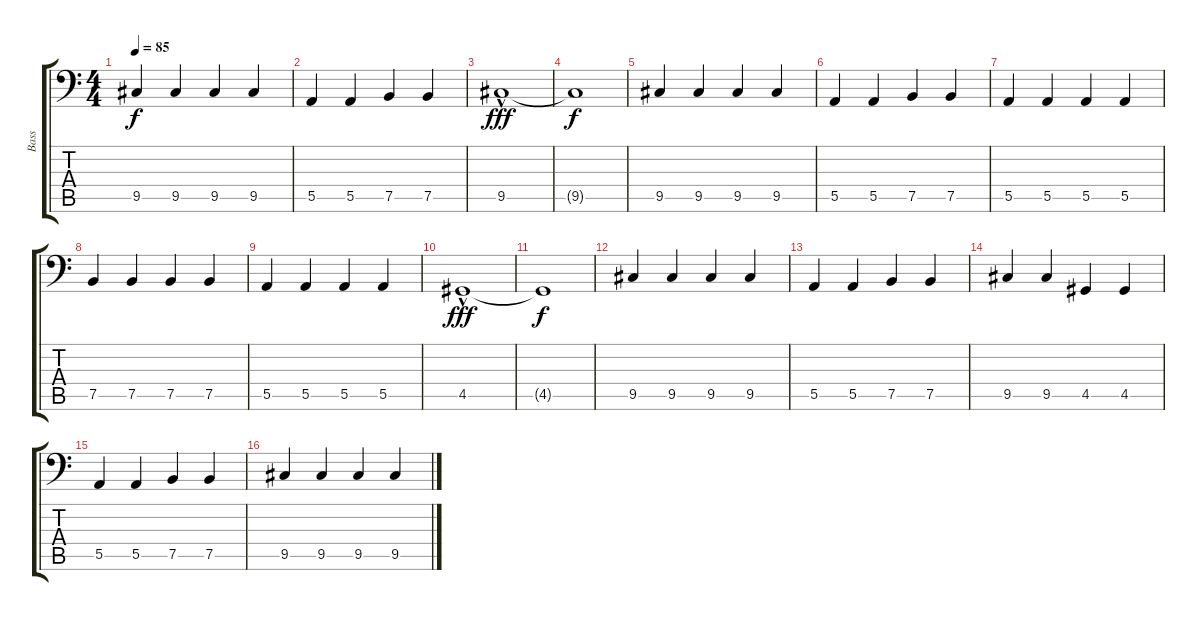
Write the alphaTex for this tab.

\track ("Bass" "Bass") {instrument electricbassfinger}
\staff {score tabs}
\tuning (C3 G2 D2 A1 E1 B0) {hide}
\ts (4 4)
\tempo 85
\clef f4
\ks c
9.5.4{dy f} 9.5.4 9.5.4 9.5.4 |
5.5.4 5.5.4 7.5.4 7.5.4 |
9.5{hac}.1{dy fff} |
9.5{t}.1{dy f} |
9.5.4 9.5.4 9.5.4 9.5.4 |
5.5.4 5.5.4 7.5.4 7.5.4 |
5.5.4 5.5.4 5.5.4 5.5.4 |
7.5.4 7.5.4 7.5.4 7.5.4 |
5.5.4 5.5.4 5.5.4 5.5.4 |
4.5{hac}.1{dy fff} |
4.5{t}.1{dy f} |
9.5.4 9.5.4 9.5.4 9.5.4 |
5.5.4 5.5.4 7.5.4 7.5.4 |
9.5.4 9.5.4 4.5.4 4.5.4 |
5.5.4 5.5.4 7.5.4 7.5.4 |
9.5.4 9.5.4 9.5.4 9.5.4
